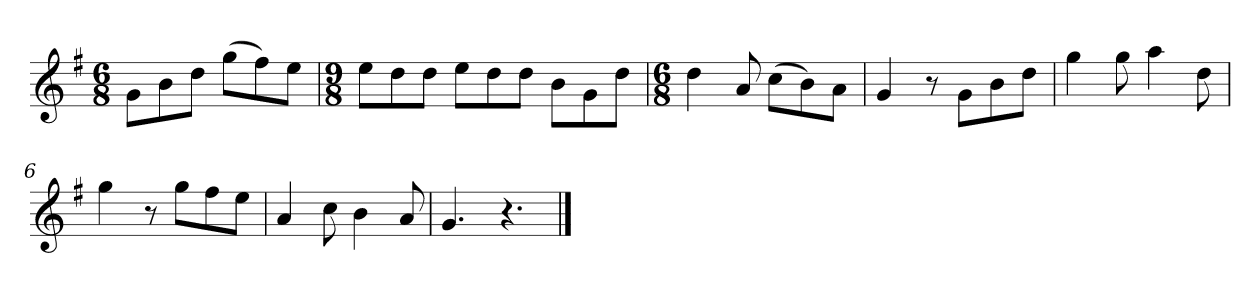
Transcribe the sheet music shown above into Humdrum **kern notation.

**kern
*part1
*staff1
*k[f#]
*M6/8
*MM120
=1
8gL
8b
8ddJ
(8ggL
8ff#)
8eeJ
=2
*M9/8
8eeL
8dd
8ddJ
8eeL
8dd
8ddJ
8bL
8g
8ddJ
=3
*M6/8
4dd
8a
(8ccL
8b)
8aJ
=4
4g
8r
8gL
8b
8ddJ
=5
4gg
8gg
4aa
8dd
=6
4gg
8r
8ggL
8ff#
8eeJ
=7
4a
8cc
4b
8a
=8
4.g
4.r
==
*-
